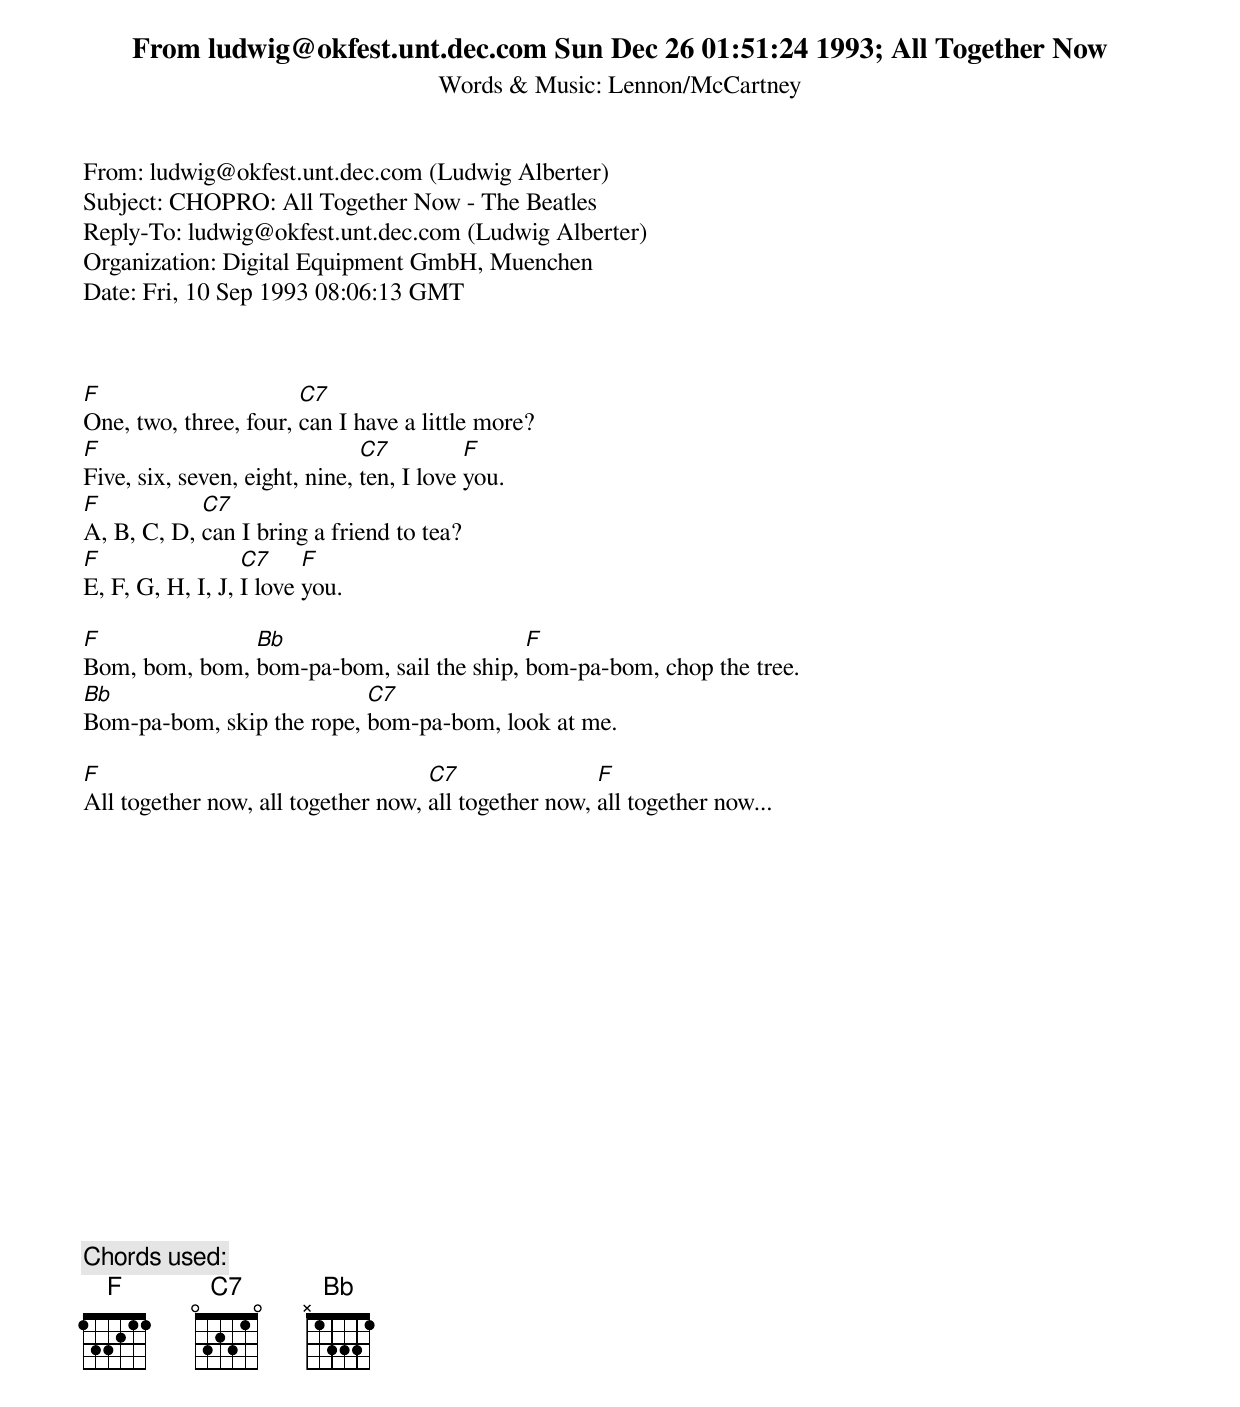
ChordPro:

From ludwig@okfest.unt.dec.com Sun Dec 26 01:51:24 1993
From: ludwig@okfest.unt.dec.com (Ludwig Alberter)
Subject: CHOPRO: All Together Now - The Beatles
Reply-To: ludwig@okfest.unt.dec.com (Ludwig Alberter)
Organization: Digital Equipment GmbH, Muenchen
Date: Fri, 10 Sep 1993 08:06:13 GMT


{title:All Together Now}
{subtitle:Words & Music: Lennon/McCartney}

[F]One, two, three, four, [C7]can I have a little more?
[F]Five, six, seven, eight, nine, [C7]ten, I love [F]you.
[F]A, B, C, D, [C7]can I bring a friend to tea?
[F]E, F, G, H, I, J, [C7]I love [F]you.

[F]Bom, bom, bom, [Bb]bom-pa-bom, sail the ship, [F]bom-pa-bom, chop the tree.
[Bb]Bom-pa-bom, skip the rope, [C7]bom-pa-bom, look at me.

[F]All together now, all together now, [C7]all together now, [F]all together now...

















{c:Chords used:}
